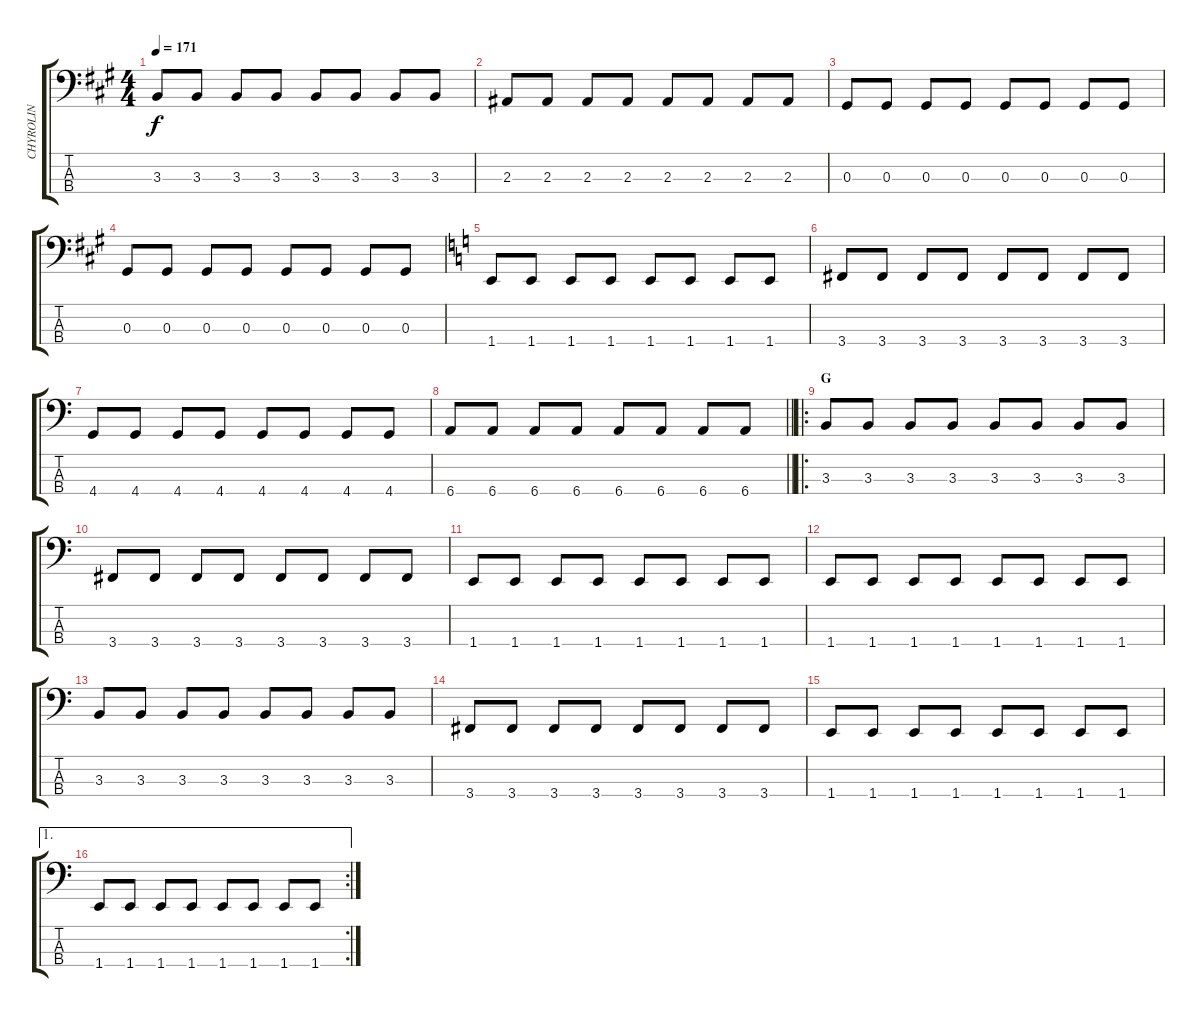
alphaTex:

\track ("CHYROLIN" "CHYROLIN") {instrument electricbasspick}
\staff {score tabs}
\tuning (Gb2 Db2 Ab1 Eb1) {hide}
\ts (4 4)
\tempo 171
\clef f4
\ks a
3.3.8{dy f} 3.3.8 3.3.8 3.3.8 3.3.8 3.3.8 3.3.8 3.3.8 |
2.3.8 2.3.8 2.3.8 2.3.8 2.3.8 2.3.8 2.3.8 2.3.8 |
0.3.8 0.3.8 0.3.8 0.3.8 0.3.8 0.3.8 0.3.8 0.3.8 |
0.3.8 0.3.8 0.3.8 0.3.8 0.3.8 0.3.8 0.3.8 0.3.8 |
\ks c
1.4.8 1.4.8 1.4.8 1.4.8 1.4.8 1.4.8 1.4.8 1.4.8 |
3.4.8 3.4.8 3.4.8 3.4.8 3.4.8 3.4.8 3.4.8 3.4.8 |
4.4.8 4.4.8 4.4.8 4.4.8 4.4.8 4.4.8 4.4.8 4.4.8 |
\barLineRight lightlight
6.4.8 6.4.8 6.4.8 6.4.8 6.4.8 6.4.8 6.4.8 6.4.8 |
\ro
\section ("" "G")
3.3.8 3.3.8 3.3.8 3.3.8 3.3.8 3.3.8 3.3.8 3.3.8 |
3.4.8 3.4.8 3.4.8 3.4.8 3.4.8 3.4.8 3.4.8 3.4.8 |
1.4.8 1.4.8 1.4.8 1.4.8 1.4.8 1.4.8 1.4.8 1.4.8 |
1.4.8 1.4.8 1.4.8 1.4.8 1.4.8 1.4.8 1.4.8 1.4.8 |
3.3.8 3.3.8 3.3.8 3.3.8 3.3.8 3.3.8 3.3.8 3.3.8 |
3.4.8 3.4.8 3.4.8 3.4.8 3.4.8 3.4.8 3.4.8 3.4.8 |
1.4.8 1.4.8 1.4.8 1.4.8 1.4.8 1.4.8 1.4.8 1.4.8 |
\ae 1
\rc 2
1.4.8 1.4.8 1.4.8 1.4.8 1.4.8 1.4.8 1.4.8 1.4.8
